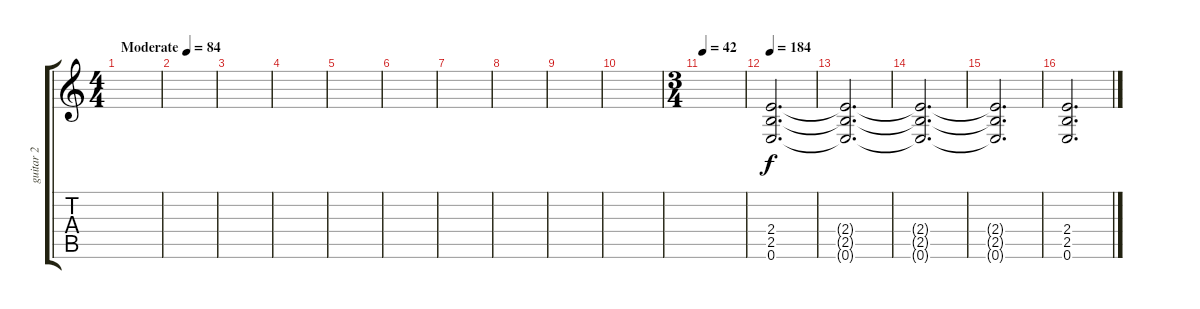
\track ("guitar 2" "guitar 2") {instrument overdrivenguitar}
\staff {score tabs}
\tuning (E4 B3 G3 D3 A2 E2) {hide}
\ts (4 4)
\tempo (84 "Moderate")
\clef g2
\ks c
|
|
|
|
|
|
|
|
|
|
\ts (3 4)
\tempo 42
|
\tempo 184
(2.4 2.5 0.6).2{d} |
(2.4{t} 2.5{t} 0.6{t}).2{d} |
(2.4{t} 2.5{t} 0.6{t}).2{d} |
(2.4{t} 2.5{t} 0.6{t}).2{d} |
(2.4 2.5 0.6).2{d}
